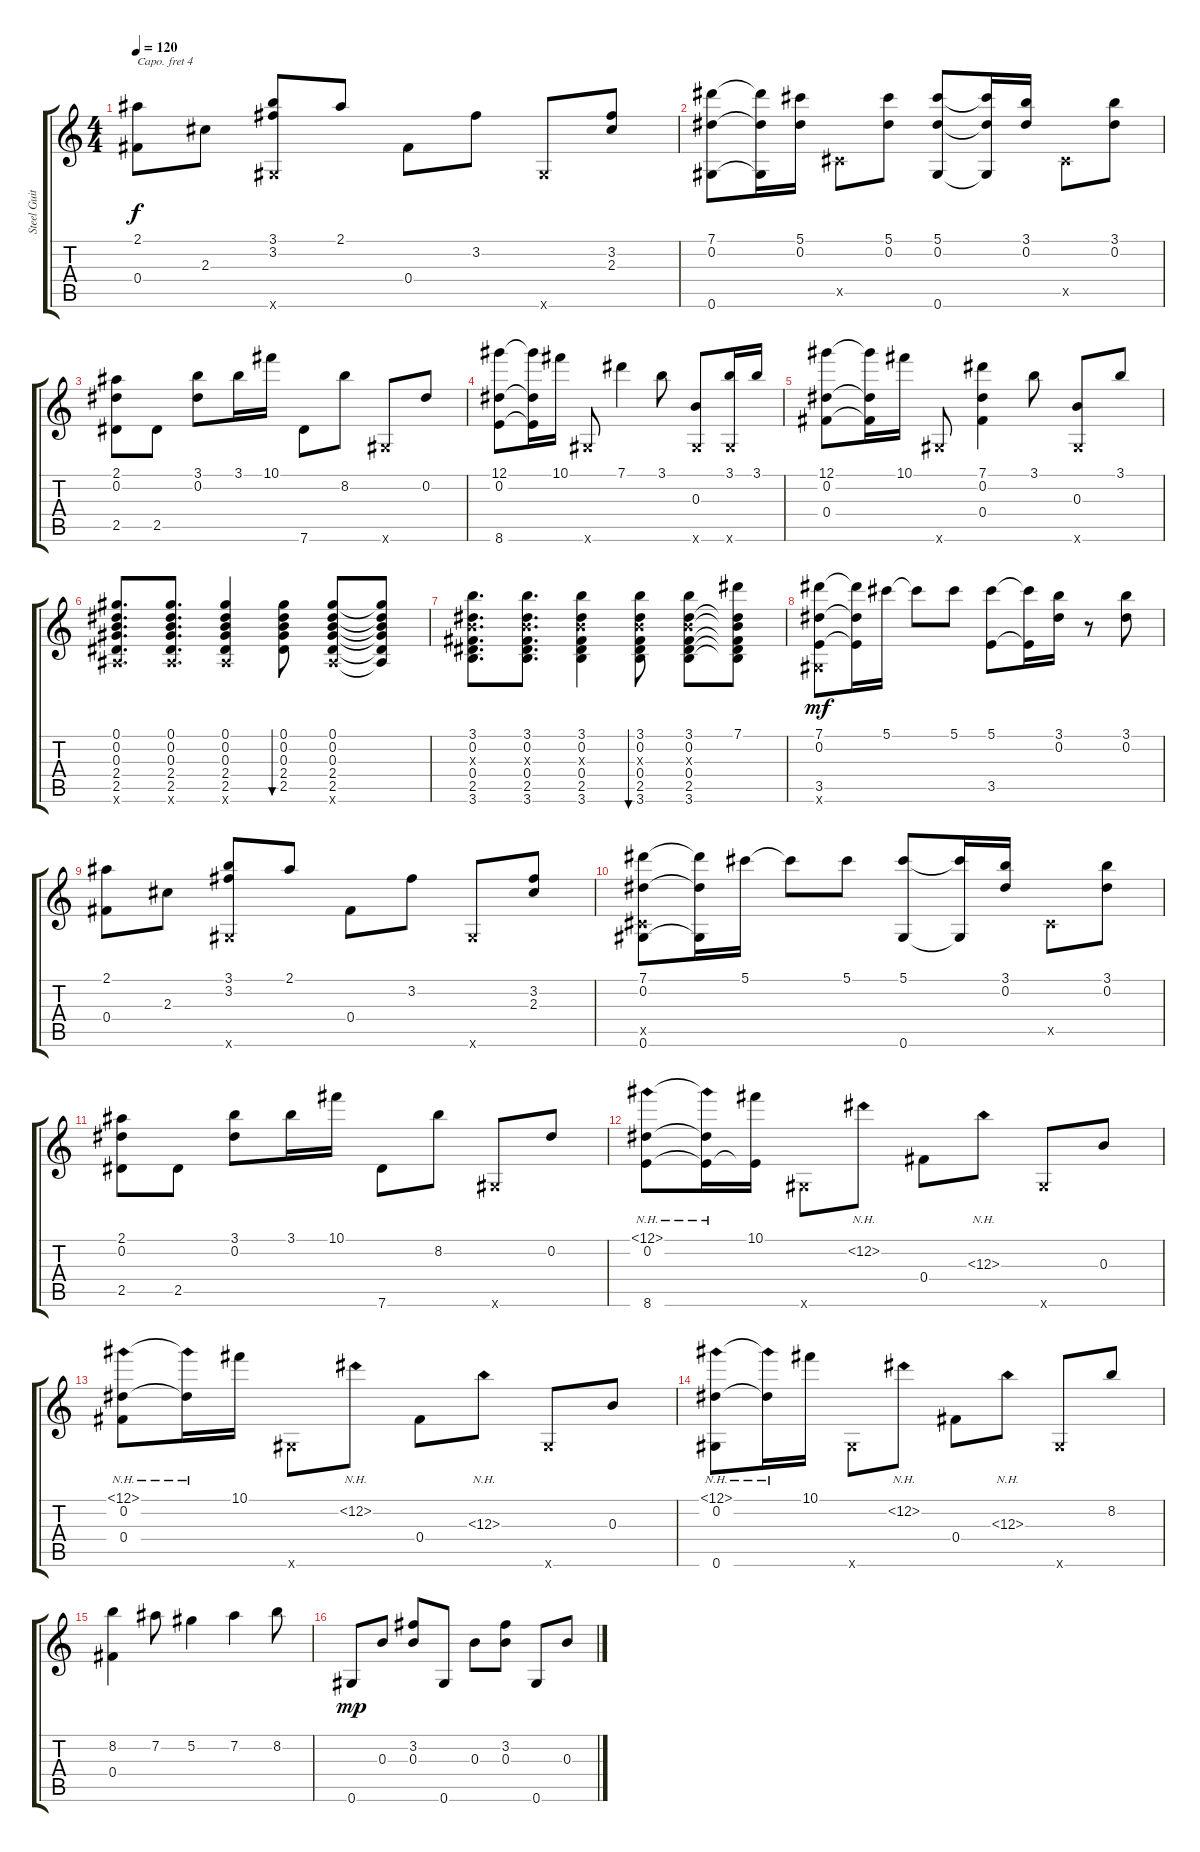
\track ("Steel Guitar" "Steel Guit") {instrument acousticguitarsteel}
\staff {score tabs}
\capo 4
\tuning (E4 B3 G3 D3 A2 E2) {hide}
\ts (4 4)
\tempo 120
\clef g2
\ks c
(2.1 0.4).8{dy f} 2.3.8 (3.1 3.2 0.6{x}).8 2.1.8 0.4.8 3.2.8 0.6{x}.8 (3.2 2.3).8 |
(7.1 0.2 0.6).8 (7.1{t} 0.2{t} 0.6{t}).16 (5.1 0.2).16 0.5{x}.8 (5.1 0.2).8 (5.1 0.2 0.6).8 (5.1{t} 0.2{t} 0.6{t}).16 (3.1 0.2).16 0.5{x}.8 (3.1 0.2).8 |
(2.1 0.2 2.5).8 2.5.8 (3.1 0.2).8 3.1.16 10.1.16 7.6.8 8.2.8 0.6{x}.8 0.2.8 |
(12.1 0.2 8.6).8 (12.1{t} 0.2{t} 8.6{t}).16 10.1.16 0.6{x}.8 7.1.4 3.1.8 (0.3 0.6{x}).8 (3.1 0.6{x}).16 3.1.16 |
(12.1 0.2 0.4).8 (12.1{t} 0.2{t} 0.4{t}).16 10.1.16 0.6{x}.8 (7.1 0.2 0.4).4 3.1.8 (0.3 0.6{x}).8 3.1.8 |
(0.1 0.2 0.3 2.4 2.5 2.6{x}).8{d} (0.1 0.2 0.3 2.4 2.5 2.6{x}).8{d} (0.1 0.2 0.3 2.4 2.5 2.6{x}).4 (0.1 0.2 0.3 2.4 2.5).8{bu 120} (0.1 0.2 0.3 2.4 2.5 2.6{x}).8 (0.1{t} 0.2{t} 0.3{t} 2.4{t} 2.5{t} 2.6{t}).8 |
(3.1 0.2 0.3{x} 0.4 2.5 3.6).8{d} (3.1 0.2 0.3{x} 0.4 2.5 3.6).8{d} (3.1 0.2 0.3{x} 0.4 2.5 3.6).4 (3.1 0.2 0.3{x} 0.4 2.5 3.6).8{bu 120} (3.1 0.2 0.3{x} 0.4 2.5 3.6).8 (7.1 0.2{t} 0.3{t} 0.4{t} 2.5{t} 3.6{t}).8 |
(7.1 0.2 3.5 0.6{x}).8{dy mf} (7.1{t} 0.2{t} 3.5{t}).16 5.1.16 5.1{t}.8 5.1.8 (5.1 3.5).8 (5.1{t} 3.5{t}).16 (3.1 0.2).16 r.8 (3.1 0.2).8 |
(2.1 0.4).8 2.3.8 (3.1 3.2 0.6{x}).8 2.1.8 0.4.8 3.2.8 0.6{x}.8 (3.2 2.3).8 |
(7.1 0.2 0.5{x} 0.6).8 (7.1{t} 0.2{t} 0.6{t}).16 5.1.16 5.1{t}.8 5.1.8 (5.1 0.6).8 (5.1{t} 0.6{t}).16 (3.1 0.2).16 0.5{x}.8 (3.1 0.2).8 |
(2.1 0.2 2.5).8 2.5.8 (3.1 0.2).8 3.1.16 10.1.16 7.6.8 8.2.8 0.6{x}.8 0.2.8 |
(12.1{nh} 0.2 8.6).8 (12.1{nh t} 0.2{t} 8.6{t}).16 (10.1 8.6{t}).16 0.6{x}.8 12.2{nh}.8 0.4.8 12.3{nh}.8 0.6{x}.8 0.3.8 |
(12.1{nh} 0.2 0.4).8 (12.1{nh t} 0.2{t}).16 10.1.16 0.6{x}.8 12.2{nh}.8 0.4.8 12.3{nh}.8 0.6{x}.8 0.3.8 |
(12.1{nh} 0.2 0.6).8 (12.1{nh t} 0.2{t}).16 10.1.16 0.6{x}.8 12.2{nh}.8 0.4.8 12.3{nh}.8 0.6{x}.8 8.2.8 |
(8.2 0.4).4 7.2.8 5.2.4 7.2.4 8.2.8 |
0.6.8{dy mp} 0.3.8 (3.2 0.3).8 0.6.8 0.3.8 (3.2 0.3).8 0.6.8 0.3.8
